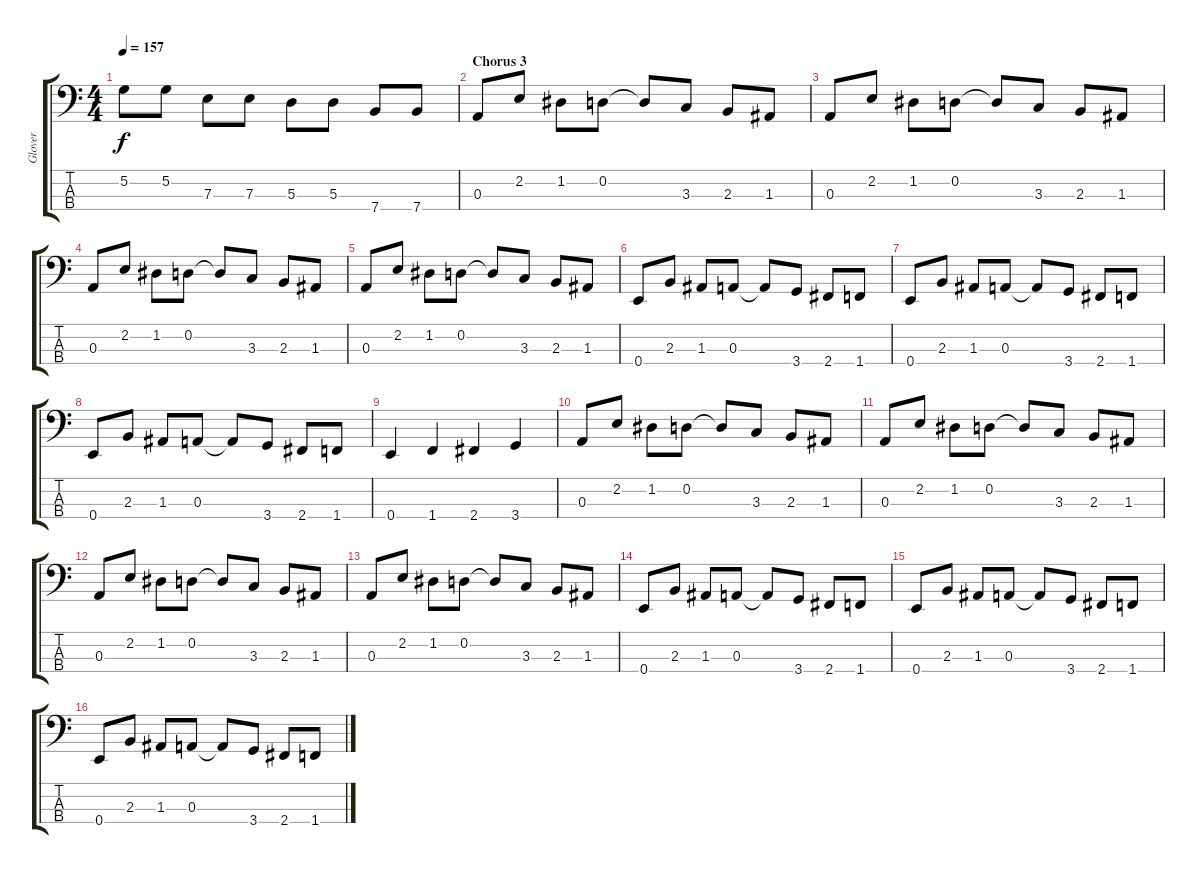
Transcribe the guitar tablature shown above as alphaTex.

\track ("Glover" "Glover") {instrument electricbassfinger}
\staff {score tabs}
\tuning (G2 D2 A1 E1) {hide}
\ts (4 4)
\tempo 157
\clef f4
\ks c
5.2.8{dy f} 5.2.8 7.3.8 7.3.8 5.3.8 5.3.8 7.4.8 7.4.8 |
\section ("" "Chorus 3")
0.3.8 2.2.8 1.2.8 0.2.8 0.2{t}.8 3.3.8 2.3.8 1.3.8 |
0.3.8 2.2.8 1.2.8 0.2.8 0.2{t}.8 3.3.8 2.3.8 1.3.8 |
0.3.8 2.2.8 1.2.8 0.2.8 0.2{t}.8 3.3.8 2.3.8 1.3.8 |
0.3.8 2.2.8 1.2.8 0.2.8 0.2{t}.8 3.3.8 2.3.8 1.3.8 |
0.4.8 2.3.8 1.3.8 0.3.8 0.3{t}.8 3.4.8 2.4.8 1.4.8 |
0.4.8 2.3.8 1.3.8 0.3.8 0.3{t}.8 3.4.8 2.4.8 1.4.8 |
0.4.8 2.3.8 1.3.8 0.3.8 0.3{t}.8 3.4.8 2.4.8 1.4.8 |
0.4.4 1.4.4 2.4.4 3.4.4 |
0.3.8 2.2.8 1.2.8 0.2.8 0.2{t}.8 3.3.8 2.3.8 1.3.8 |
0.3.8 2.2.8 1.2.8 0.2.8 0.2{t}.8 3.3.8 2.3.8 1.3.8 |
0.3.8 2.2.8 1.2.8 0.2.8 0.2{t}.8 3.3.8 2.3.8 1.3.8 |
0.3.8 2.2.8 1.2.8 0.2.8 0.2{t}.8 3.3.8 2.3.8 1.3.8 |
0.4.8 2.3.8 1.3.8 0.3.8 0.3{t}.8 3.4.8 2.4.8 1.4.8 |
0.4.8 2.3.8 1.3.8 0.3.8 0.3{t}.8 3.4.8 2.4.8 1.4.8 |
0.4.8 2.3.8 1.3.8 0.3.8 0.3{t}.8 3.4.8 2.4.8 1.4.8
